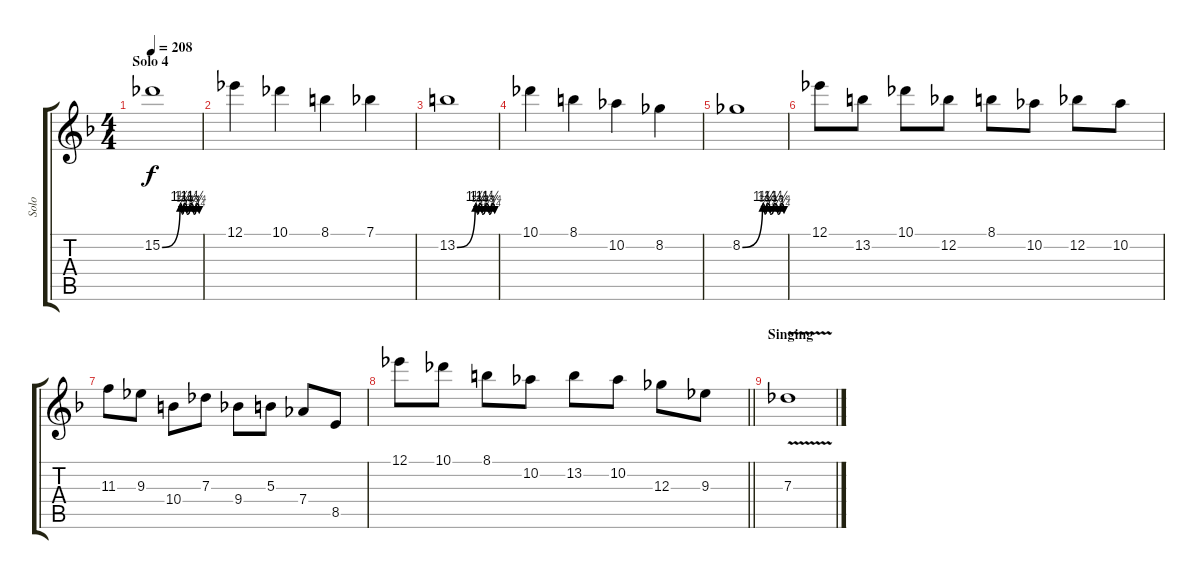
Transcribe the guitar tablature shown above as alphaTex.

\track ("Solo" "Solo") {instrument distortionguitar}
\staff {score tabs}
\tuning (Eb4 Bb3 Gb3 Db3 Ab2 Eb2) {hide}
\ts (4 4)
\section ("" "Solo 4")
\tempo 208
\clef g2
\ks f
15.2{be (custom 0 0 29 5 32 3 35 5 40 3 45 5 51 3 55 5 60 3)}.1{dy f} |
12.1.4 10.1.4 8.1.4 7.1.4 |
13.2{be (custom 0 0 29 5 32 3 35 5 40 3 45 5 51 3 55 5 60 3)}.1 |
10.1.4 8.1.4 10.2.4 8.2.4 |
8.2{be (custom 0 0 29 5 32 3 35 5 40 3 45 5 51 3 55 5 60 3)}.1 |
12.1.8 13.2.8 10.1.8 12.2.8 8.1.8 10.2.8 12.2.8 10.2.8 |
11.3.8 9.3.8 10.4.8 7.3.8 9.4.8 5.3.8 7.4.8 8.5.8 |
\barLineRight lightlight
12.1.8 10.1.8 8.1.8 10.2.8 13.2.8 10.2.8 12.3.8 9.3.8 |
\section ("" "Singing")
7.3{v}.1
